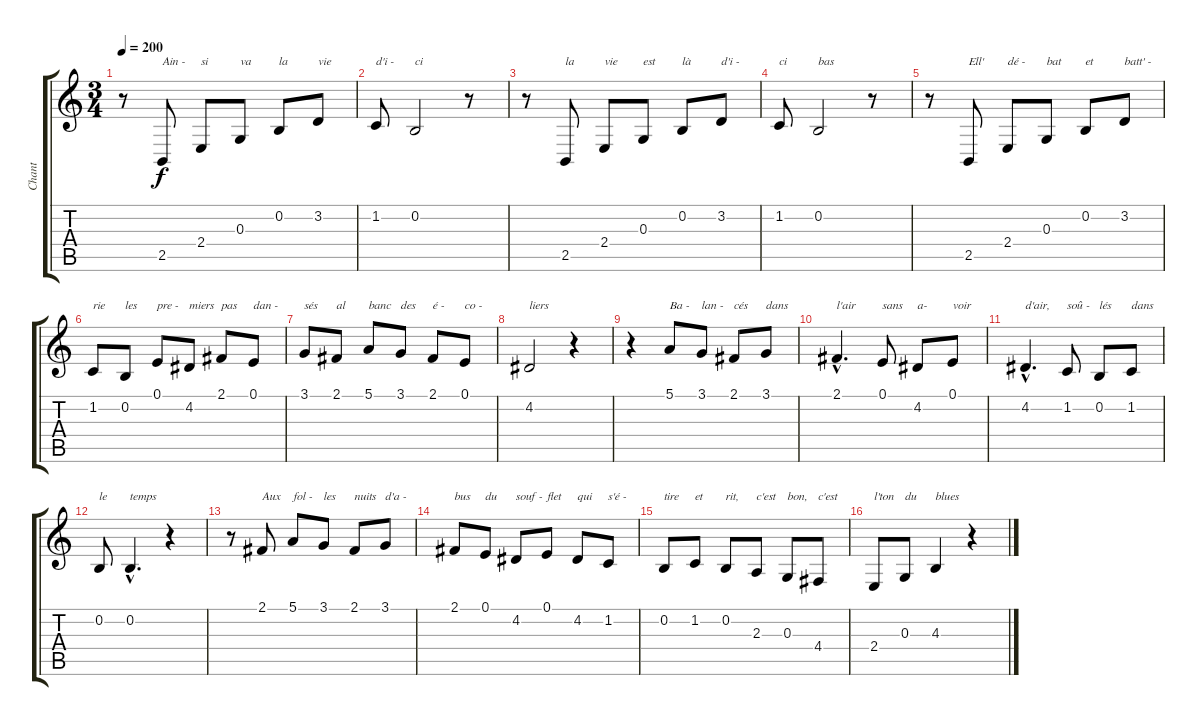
\track ("Chant" "Chant") {instrument accordion}
\staff {score tabs}
\tuning (E4 B3 G3 D3 A2 E2) {hide}
\ts (3 4)
\tempo 200
\clef g2
\ks c
r.8{dy f instrument accordion} 2.5.8{txt "Ain -"} 2.4.8{txt "si"} 0.3.8{txt "va"} 0.2.8{txt "la"} 3.2.8{txt "vie"} |
1.2.8{txt "d'i -"} 0.2.2{txt "ci"} r.8 |
r.8 2.5.8{txt "la"} 2.4.8{txt "vie"} 0.3.8{txt "est"} 0.2.8{txt "là"} 3.2.8{txt "d'i -"} |
1.2.8{txt "ci"} 0.2.2{txt "bas"} r.8 |
r.8 2.5.8{txt "Ell'"} 2.4.8{txt "dé -"} 0.3.8{txt "bat"} 0.2.8{txt "et"} 3.2.8{txt "batt' -"} |
1.2.8{txt "rie"} 0.2.8{txt "les"} 0.1.8{txt "pre -"} 4.2.8{txt "miers"} 2.1.8{txt "pas"} 0.1.8{txt "dan -"} |
3.1.8{txt "sés"} 2.1.8{txt "al"} 5.1.8{txt "banc"} 3.1.8{txt "des"} 2.1.8{txt "é -"} 0.1.8{txt "co -"} |
4.2.2{txt "liers"} r.4 |
r.4 5.1.8{txt "Ba -"} 3.1.8{txt "lan -"} 2.1.8{txt "cés"} 3.1.8{txt "dans"} |
2.1{hac}.4{d txt "l'air"} 0.1.8{txt "sans"} 4.2.8{txt "a-"} 0.1.8{txt "voir"} |
4.2{hac}.4{d txt "d'air,"} 1.2.8{txt "soû -"} 0.2.8{txt "lés"} 1.2.8{txt "dans"} |
0.2.8{txt "le"} 0.2{hac}.4{d txt "temps"} r.4 |
r.8 2.1.8{txt "Aux"} 5.1.8{txt "fol -"} 3.1.8{txt "les"} 2.1.8{txt "nuits"} 3.1.8{txt "d'a -"} |
2.1.8{txt "bus"} 0.1.8{txt "du"} 4.2.8{txt "souf -"} 0.1.8{txt "flet"} 4.2.8{txt "qui"} 1.2.8{txt "s'é -"} |
0.2.8{txt "tire"} 1.2.8{txt "et"} 0.2.8{txt "rit,"} 2.3.8{txt "c'est"} 0.3.8{txt "bon,"} 4.4.8{txt "c'est"} |
2.4.8{txt "l'ton"} 0.3.8{txt "du"} 4.3.4{txt "blues"} r.4
